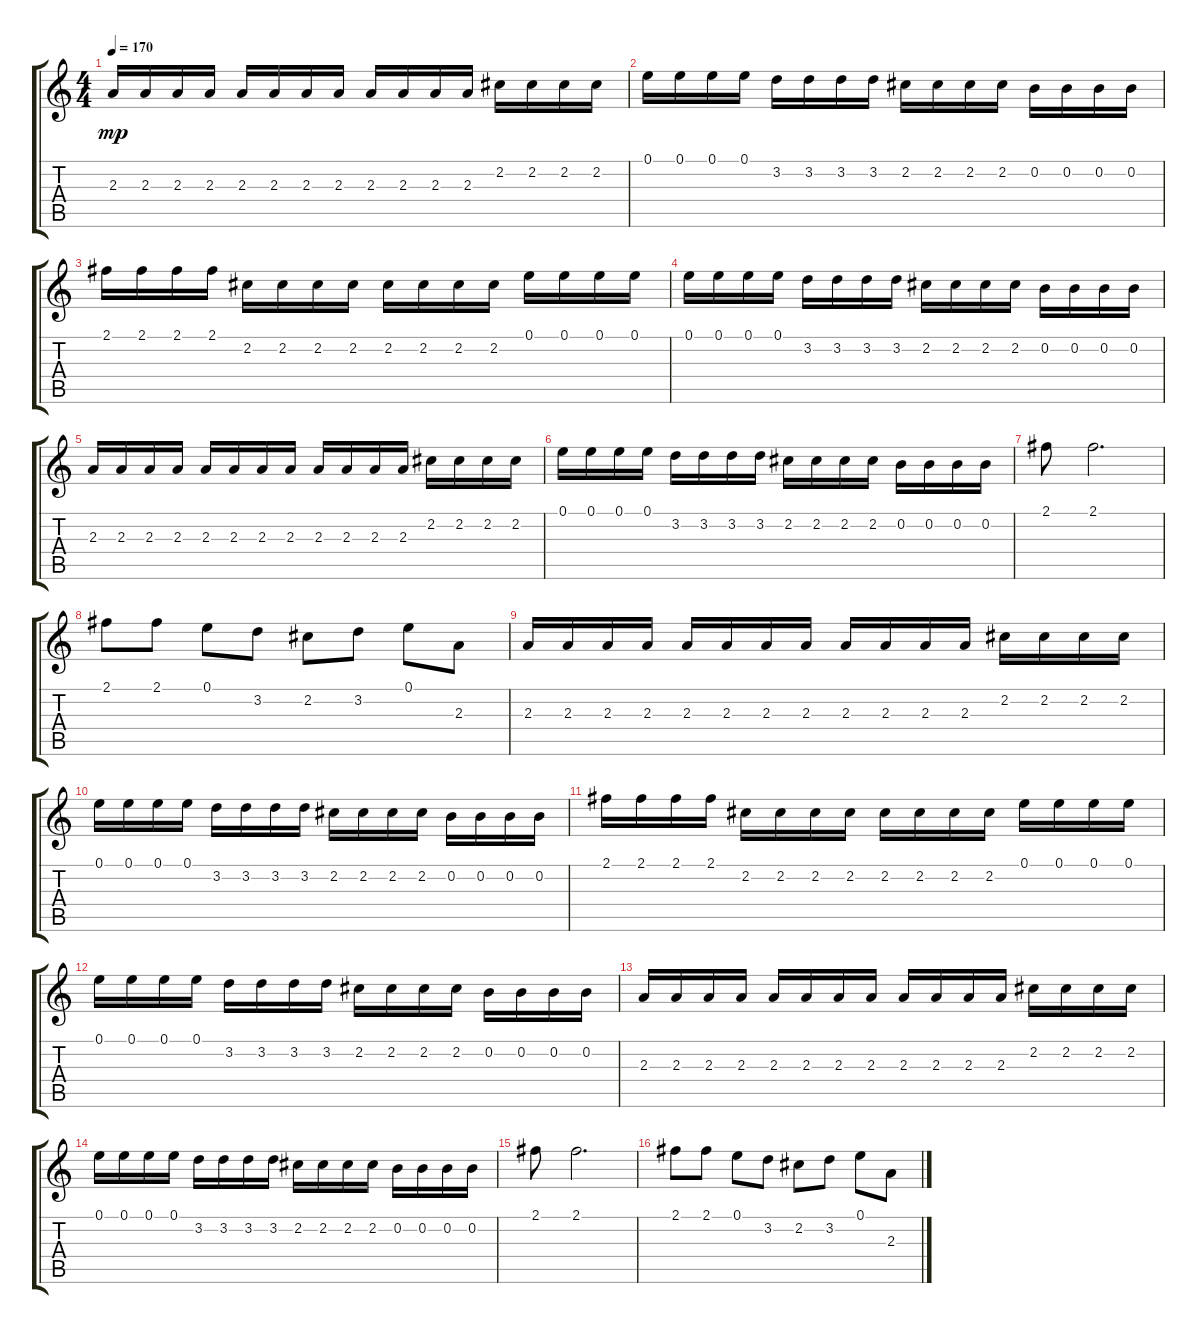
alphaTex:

\track "" {instrument overdrivenguitar}
\staff {score tabs}
\tuning (E4 B3 G3 D3 A2 E2) {hide}
\ts (4 4)
\tempo 170
\clef g2
\ks c
2.3.16{dy mp} 2.3.16 2.3.16 2.3.16 2.3.16 2.3.16 2.3.16 2.3.16 2.3.16 2.3.16 2.3.16 2.3.16 2.2.16 2.2.16 2.2.16 2.2.16 |
0.1.16 0.1.16 0.1.16 0.1.16 3.2.16 3.2.16 3.2.16 3.2.16 2.2.16 2.2.16 2.2.16 2.2.16 0.2.16 0.2.16 0.2.16 0.2.16 |
2.1.16 2.1.16 2.1.16 2.1.16 2.2.16 2.2.16 2.2.16 2.2.16 2.2.16 2.2.16 2.2.16 2.2.16 0.1.16 0.1.16 0.1.16 0.1.16 |
0.1.16 0.1.16 0.1.16 0.1.16 3.2.16 3.2.16 3.2.16 3.2.16 2.2.16 2.2.16 2.2.16 2.2.16 0.2.16 0.2.16 0.2.16 0.2.16 |
2.3.16 2.3.16 2.3.16 2.3.16 2.3.16 2.3.16 2.3.16 2.3.16 2.3.16 2.3.16 2.3.16 2.3.16 2.2.16 2.2.16 2.2.16 2.2.16 |
0.1.16 0.1.16 0.1.16 0.1.16 3.2.16 3.2.16 3.2.16 3.2.16 2.2.16 2.2.16 2.2.16 2.2.16 0.2.16 0.2.16 0.2.16 0.2.16 |
2.1.8 2.1.2{d} |
2.1.8 2.1.8 0.1.8 3.2.8 2.2.8 3.2.8 0.1.8 2.3.8 |
2.3.16 2.3.16 2.3.16 2.3.16 2.3.16 2.3.16 2.3.16 2.3.16 2.3.16 2.3.16 2.3.16 2.3.16 2.2.16 2.2.16 2.2.16 2.2.16 |
0.1.16 0.1.16 0.1.16 0.1.16 3.2.16 3.2.16 3.2.16 3.2.16 2.2.16 2.2.16 2.2.16 2.2.16 0.2.16 0.2.16 0.2.16 0.2.16 |
2.1.16 2.1.16 2.1.16 2.1.16 2.2.16 2.2.16 2.2.16 2.2.16 2.2.16 2.2.16 2.2.16 2.2.16 0.1.16 0.1.16 0.1.16 0.1.16 |
0.1.16 0.1.16 0.1.16 0.1.16 3.2.16 3.2.16 3.2.16 3.2.16 2.2.16 2.2.16 2.2.16 2.2.16 0.2.16 0.2.16 0.2.16 0.2.16 |
2.3.16 2.3.16 2.3.16 2.3.16 2.3.16 2.3.16 2.3.16 2.3.16 2.3.16 2.3.16 2.3.16 2.3.16 2.2.16 2.2.16 2.2.16 2.2.16 |
0.1.16 0.1.16 0.1.16 0.1.16 3.2.16 3.2.16 3.2.16 3.2.16 2.2.16 2.2.16 2.2.16 2.2.16 0.2.16 0.2.16 0.2.16 0.2.16 |
2.1.8 2.1.2{d} |
2.1.8 2.1.8 0.1.8 3.2.8 2.2.8 3.2.8 0.1.8 2.3.8
